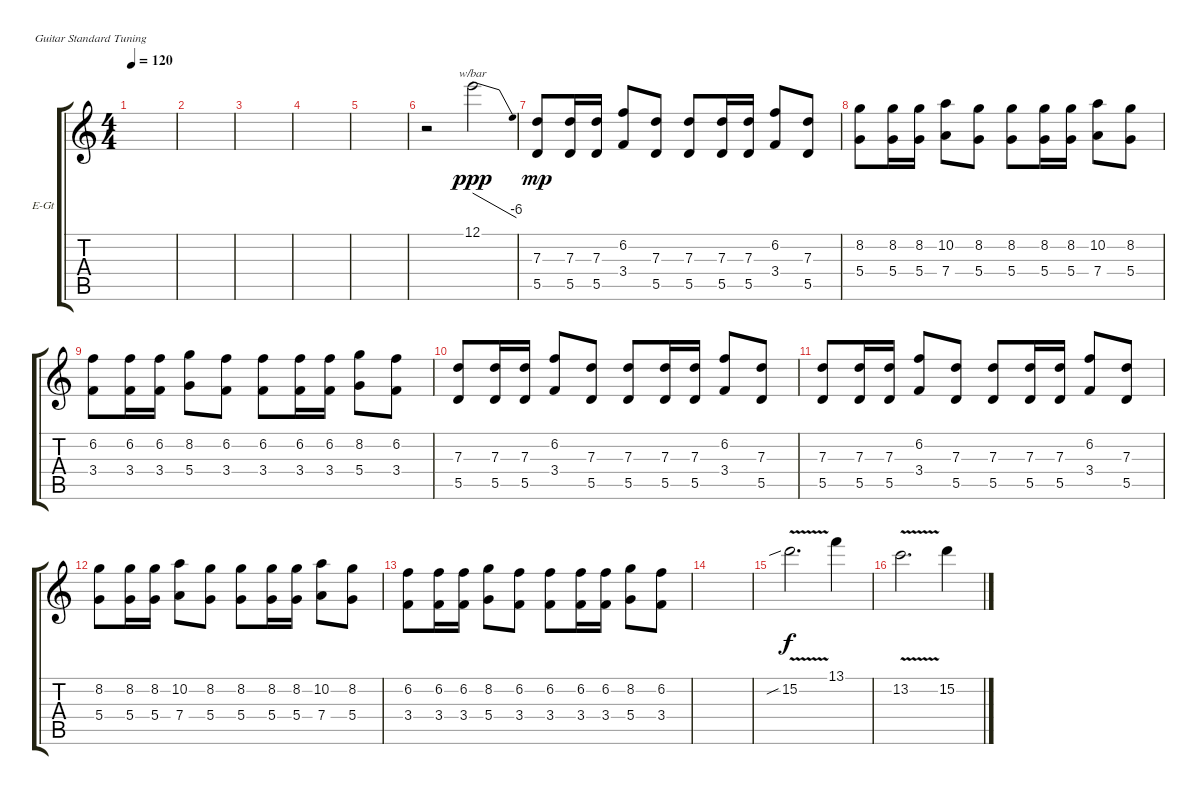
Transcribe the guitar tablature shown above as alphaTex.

\defaultSystemsLayout 4
\bracketExtendMode groupsimilarinstruments
\firstSystemTrackNameOrientation horizontal
\otherSystemsTrackNameOrientation horizontal
\track ("Electric Guitar" "E-Gt") {instrument overdrivenguitar}
\staff {score tabs}
\tuning (E4 B3 G3 D3 A2 E2)
\ts (4 4)
\tempo 120
\clef g2
\scale
0.333333
\ks c
|
\scale
0.333333 |
\scale
0.333333 |
\scale
0.333333 |
\scale
0.333333 |
\scale
0.333333 r.2 12.1.2{tbe (dive default 0 0 58.8 -24) dy ppp} |
\scale
0.333333 (7.3 5.5).8{dy mp} (7.3 5.5).16 (7.3 5.5).16 (6.2 3.4).8 (7.3 5.5).8 (7.3 5.5).8 (7.3 5.5).16 (7.3 5.5).16 (6.2 3.4).8 (7.3 5.5).8 |
\scale
0.333333 (8.2 5.4).8 (8.2 5.4).16 (8.2 5.4).16 (10.2 7.4).8 (8.2 5.4).8 (8.2 5.4).8 (8.2 5.4).16 (8.2 5.4).16 (10.2 7.4).8 (8.2 5.4).8 |
\scale
0.333333 (6.2 3.4).8 (6.2 3.4).16 (6.2 3.4).16 (8.2 5.4).8 (6.2 3.4).8 (6.2 3.4).8 (6.2 3.4).16 (6.2 3.4).16 (8.2 5.4).8 (6.2 3.4).8 |
\scale
0.333333 (7.3 5.5).8 (7.3 5.5).16 (7.3 5.5).16 (6.2 3.4).8 (7.3 5.5).8 (7.3 5.5).8 (7.3 5.5).16 (7.3 5.5).16 (6.2 3.4).8 (7.3 5.5).8 |
\scale
0.333333 (7.3 5.5).8 (7.3 5.5).16 (7.3 5.5).16 (6.2 3.4).8 (7.3 5.5).8 (7.3 5.5).8 (7.3 5.5).16 (7.3 5.5).16 (6.2 3.4).8 (7.3 5.5).8 |
\scale
0.333333 (8.2 5.4).8 (8.2 5.4).16 (8.2 5.4).16 (10.2 7.4).8 (8.2 5.4).8 (8.2 5.4).8 (8.2 5.4).16 (8.2 5.4).16 (10.2 7.4).8 (8.2 5.4).8 |
\scale
0.333333 (6.2 3.4).8 (6.2 3.4).16 (6.2 3.4).16 (8.2 5.4).8 (6.2 3.4).8 (6.2 3.4).8 (6.2 3.4).16 (6.2 3.4).16 (8.2 5.4).8 (6.2 3.4).8 |
\scale
0.333333 |
\scale
0.333333 15.2{v sib}.2{d dy f} 13.1.4 |
\scale
0.333333 13.2{v}.2{d} 15.2.4
